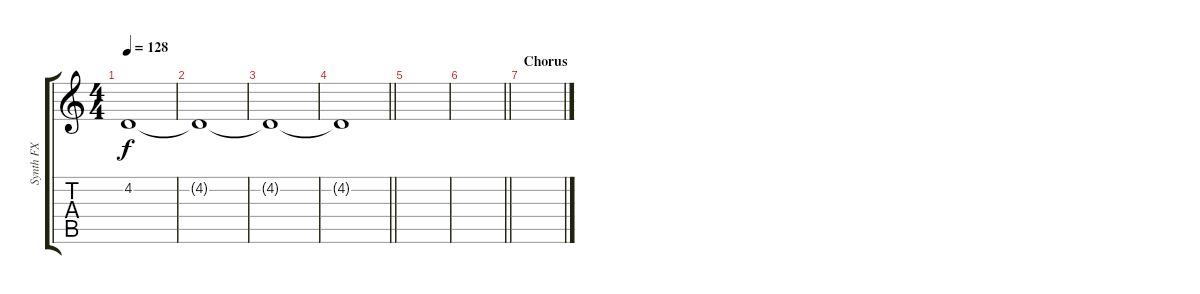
\track ("Synth FX" "Synth FX") {instrument pad4choir}
\staff {score tabs}
\tuning (Eb4 Bb3 Gb3 Db3 Ab2 Db2) {hide}
\ts (4 4)
\tempo 128
\clef g2
\ks c
4.2.1{dy f} |
4.2{t}.1 |
4.2{t}.1 |
\barLineRight lightlight
4.2{t}.1 |
\section ("" " ")
|
\barLineRight lightlight
|
\section ("" "Chorus")
